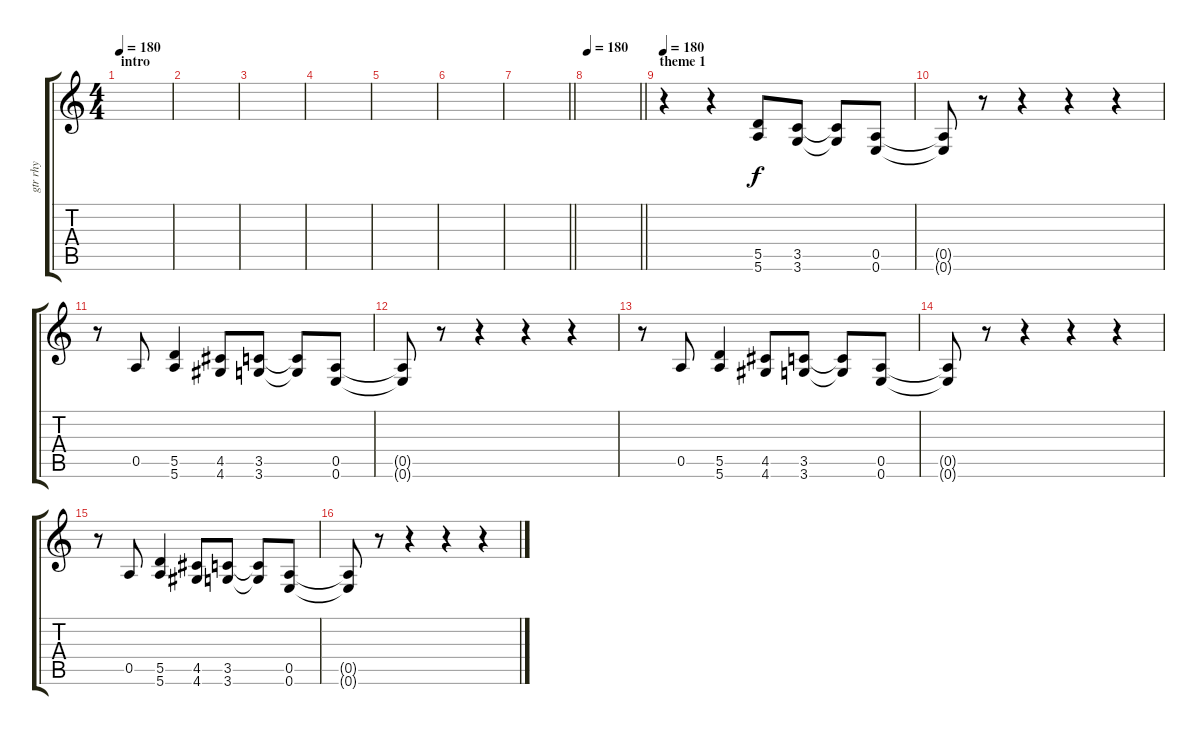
\track ("gtr rhy" "gtr rhy") {instrument distortionguitar}
\staff {score tabs}
\tuning (E4 B3 G3 D3 A2 E2) {hide}
\ts (4 4)
\section ("" "intro")
\tempo 180
\tempo 90
\tempo 180
\clef g2
\ks c
|
|
|
|
|
|
\barLineRight lightlight
|
\tempo 180
\barLineRight lightlight
|
\section ("" "theme 1")
\tempo 180
r.4 r.4 (5.5 5.6).8 (3.5 3.6).8 (3.5{t} 3.6{t}).8 (0.5 0.6).8 |
(0.5{t} 0.6{t}).8 r.8 r.4 r.4 r.4 |
r.8 0.5.8 (5.5 5.6).4 (4.5 4.6).8 (3.5 3.6).8 (3.5{t} 3.6{t}).8 (0.5 0.6).8 |
(0.5{t} 0.6{t}).8 r.8 r.4 r.4 r.4 |
r.8 0.5.8 (5.5 5.6).4 (4.5 4.6).8 (3.5 3.6).8 (3.5{t} 3.6{t}).8 (0.5 0.6).8 |
(0.5{t} 0.6{t}).8 r.8 r.4 r.4 r.4 |
r.8 0.5.8 (5.5 5.6).4 (4.5 4.6).8 (3.5 3.6).8 (3.5{t} 3.6{t}).8 (0.5 0.6).8 |
(0.5{t} 0.6{t}).8 r.8 r.4 r.4 r.4
